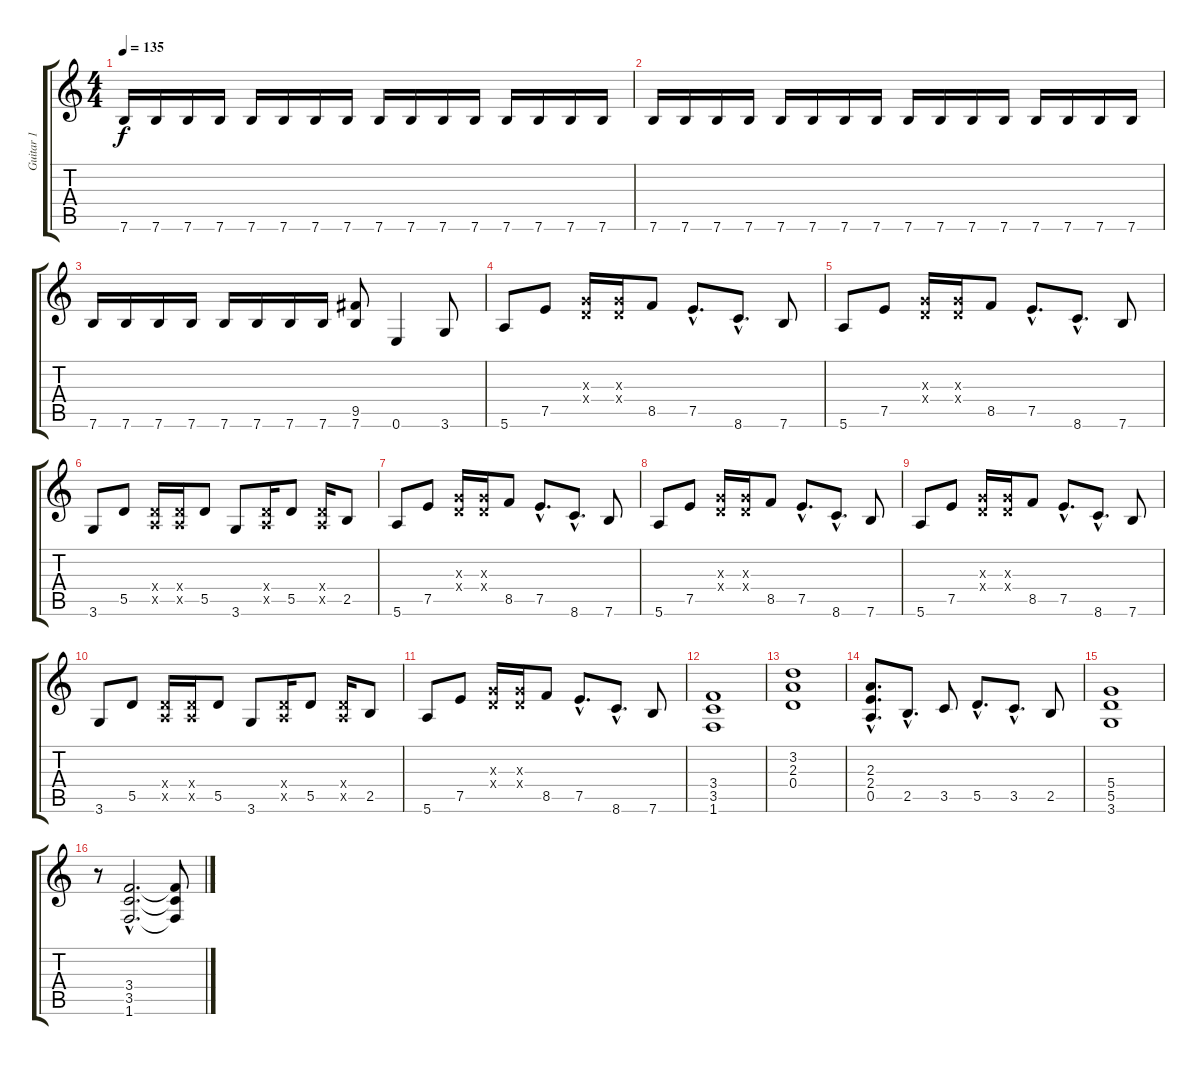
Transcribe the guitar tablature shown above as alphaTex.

\track ("Guitar 1" "Guitar 1") {instrument distortionguitar}
\staff {score tabs}
\tuning (E4 B3 G3 D3 A2 E2) {hide}
\ts (4 4)
\tempo 135
\clef g2
\ks c
7.6.16{dy f} 7.6.16 7.6.16 7.6.16 7.6.16 7.6.16 7.6.16 7.6.16 7.6.16 7.6.16 7.6.16 7.6.16 7.6.16 7.6.16 7.6.16 7.6.16 |
7.6.16 7.6.16 7.6.16 7.6.16 7.6.16 7.6.16 7.6.16 7.6.16 7.6.16 7.6.16 7.6.16 7.6.16 7.6.16 7.6.16 7.6.16 7.6.16 |
7.6.16 7.6.16 7.6.16 7.6.16 7.6.16 7.6.16 7.6.16 7.6.16 (9.5 7.6).8 0.6.4 3.6.8 |
5.6.8 7.5.8 (0.3{x} 0.4{x}).16 (0.3{x} 0.4{x}).16 8.5.8 7.5{hac}.8{d} 8.6{hac}.8{d} 7.6.8 |
5.6.8 7.5.8 (0.3{x} 0.4{x}).16 (0.3{x} 0.4{x}).16 8.5.8 7.5{hac}.8{d} 8.6{hac}.8{d} 7.6.8 |
3.6.8 5.5.8 (0.4{x} 0.5{x}).16 (0.4{x} 0.5{x}).16 5.5.8 3.6.8 (0.4{x} 0.5{x}).16 5.5.8 (0.4{x} 0.5{x}).16 2.5.8 |
5.6.8 7.5.8 (0.3{x} 0.4{x}).16 (0.3{x} 0.4{x}).16 8.5.8 7.5{hac}.8{d} 8.6{hac}.8{d} 7.6.8 |
5.6.8 7.5.8 (0.3{x} 0.4{x}).16 (0.3{x} 0.4{x}).16 8.5.8 7.5{hac}.8{d} 8.6{hac}.8{d} 7.6.8 |
5.6.8 7.5.8 (0.3{x} 0.4{x}).16 (0.3{x} 0.4{x}).16 8.5.8 7.5{hac}.8{d} 8.6{hac}.8{d} 7.6.8 |
3.6.8 5.5.8 (0.4{x} 0.5{x}).16 (0.4{x} 0.5{x}).16 5.5.8 3.6.8 (0.4{x} 0.5{x}).16 5.5.8 (0.4{x} 0.5{x}).16 2.5.8 |
5.6.8 7.5.8 (0.3{x} 0.4{x}).16 (0.3{x} 0.4{x}).16 8.5.8 7.5{hac}.8{d} 8.6{hac}.8{d} 7.6.8 |
(3.4 3.5 1.6).1 |
(3.2 2.3 0.4).1 |
(2.3{hac} 2.4{hac} 0.5{hac}).8{d} 2.5{hac}.8{d} 3.5.8 5.5{hac}.8{d} 3.5{hac}.8{d} 2.5.8 |
(5.4 5.5 3.6).1 |
r.8 (3.4{hac} 3.5{hac} 1.6{hac}).2{d} (3.4{t} 3.5{t} 1.6{t}).8
